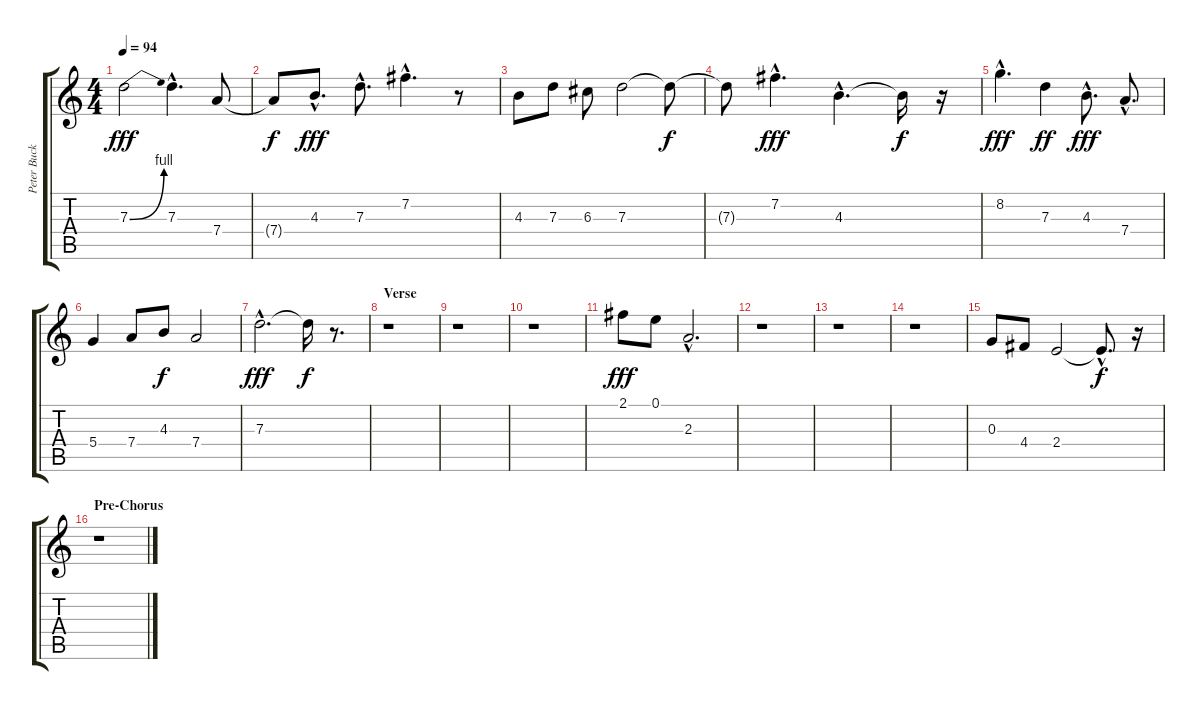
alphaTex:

\track ("Peter Buck (Solo Guitar) " "Peter Buck") {instrument overdrivenguitar}
\staff {score tabs}
\tuning (E4 B3 G3 D3 A2 E2) {hide}
\ts (4 4)
\tempo 94
\clef g2
\ks c
7.3{be (bend 0 0 60 4)}.2{dy fff} 7.3{hac}.4{d} 7.4.8 |
7.4{t}.8{dy f} 4.3{hac}.8{d dy fff} 7.3{hac}.8{d} 7.2{hac}.4{d} r.8 |
4.3.8 7.3.8 6.3.8 7.3.2 7.3{t}.8{dy f} |
7.3{t}.8 7.2{hac}.4{d dy fff} 4.3{hac}.4{d} 4.3{t}.16{dy f} r.16 |
8.2{hac}.4{d dy fff} 7.3.4{dy ff} 4.3{hac}.8{d dy fff} 7.4{hac}.8{d} |
5.4.4 7.4.8 4.3.8{dy f} 7.4.2 |
7.3{hac}.2{d dy fff} 7.3{t}.16{dy f} r.8{d} |
\section ("" "Verse")
r.1 |
r.1 |
r.1 |
2.1.8{dy fff} 0.1.8 2.3{hac}.2{d} |
r.1 |
r.1 |
r.1 |
0.3.8 4.4.8 2.4.2 2.4{hac t}.8{d dy f} r.16 |
\section ("" "Pre-Chorus")
r.1
